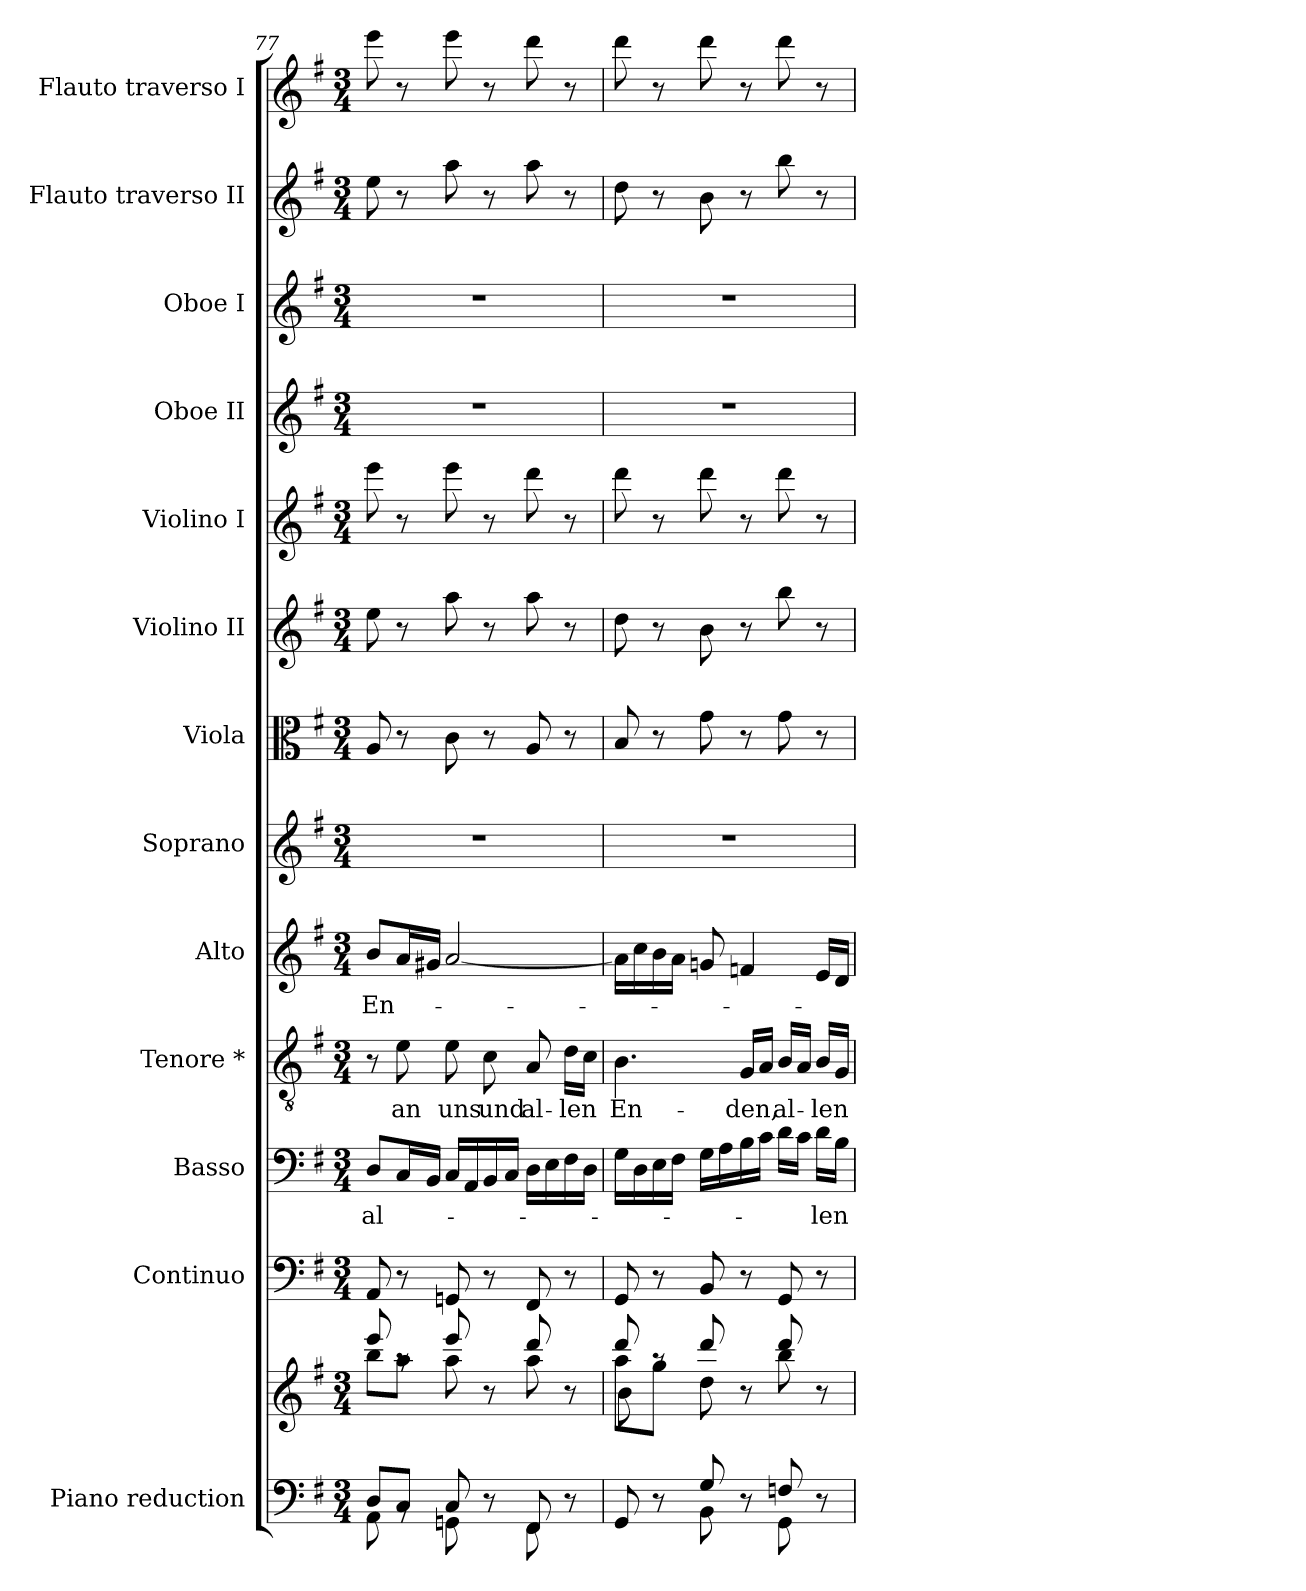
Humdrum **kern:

**kern	**kern	**kern	**kern	**text	**kern	**text	**kern	**text	**kern	**kern	**kern	**kern	**kern	**kern	**kern	**kern
*part13	*part13	*part12	*part11	*part11	*part10	*part10	*part9	*part9	*part8	*part7	*part6	*part5	*part4	*part3	*part2	*part1
*staff14	*staff13	*staff12	*staff11	*staff11	*staff10	*staff10	*staff9	*staff9	*staff8	*staff7	*staff6	*staff5	*staff4	*staff3	*staff2	*staff1
*I"Piano reduction	*	*I"Continuo	*I"Basso	*	*I"Tenore *	*	*I"Alto	*	*I"Soprano	*I"Viola	*I"Violino II	*I"Violino I	*I"Oboe II	*I"Oboe I	*I"Flauto traverso II	*I"Flauto traverso I
*I'Pno	*	*	*	*	*	*	*	*	*	*I'Vla	*I'Vln	*I'Vln	*I'Ob	*I'Ob	*	*
*clefF4	*clefG2	*clefF4	*clefF4	*	*clefGv2	*	*clefG2	*	*clefG2	*clefC3	*clefG2	*clefG2	*clefG2	*clefG2	*clefG2	*clefG2
*k[f#]	*k[f#]	*k[f#]	*k[f#]	*	*k[f#]	*	*k[f#]	*	*k[f#]	*k[f#]	*k[f#]	*k[f#]	*k[f#]	*k[f#]	*k[f#]	*k[f#]
*M3/4	*M3/4	*M3/4	*M3/4	*	*M3/4	*	*M3/4	*	*M3/4	*M3/4	*M3/4	*M3/4	*M3/4	*M3/4	*M3/4	*M3/4
=77	=77	=77	=77	=77	=77	=77	=77	=77	=77	=77	=77	=77	=77	=77	=77	=77
*^	*^	*	*	*	*	*	*	*	*	*	*	*	*	*	*	*
!	!	!	!	!	!	!LO:LY:b	!	!	!	!LO:LY:b	!	!	!	!	!	!	!	!
8D/L	8AA\	8eee/	8bb\L	8AA/	8D/L	al-	8r	.	8b/L	En-	2.r	8A/	8ee\	8eee\	2.r	2.r	8ee\	8eee\
!	!	!	!	!	!	!	!	!LO:LY:b	!	!	!	!	!	!	!	!	!	!
8C/J	8rBB	8raa	8aa\J	8r	16C/L	.	8e\	an	16a/L	.	.	8r	8r	8r	.	.	8r	8r
.	.	.	.	.	16BB/JJ	.	.	.	16g#X/JJ	.	.	.	.	.	.	.	.	.
!	!	!	!	!	!	!	!	!LO:LY:b	!	!	!	!	!	!	!	!	!	!
8C/	8GGn\	8eee/	8aa\	8GGn/	16C/LL	.	8e\	uns	[2a/	.	.	8c\	8aa\	8eee\	.	.	8aa\	8eee\
.	.	.	.	.	16AA/	.	.	.	.	.	.	.	.	.	.	.	.	.
!	!	!	!	!	!	!	!	!LO:LY:b	!	!	!	!	!	!	!	!	!	!
8r	8ryy	8r	8ryy	8r	16BB/	.	8c\	und	.	.	.	8r	8r	8r	.	.	8r	8r
.	.	.	.	.	16C/JJ	.	.	.	.	.	.	.	.	.	.	.	.	.
!	!	!	!	!	!	!	!	!LO:LY:b	!	!	!	!	!	!	!	!	!	!
8FF#/	8FF#\	8ddd/	8aa\	8FF#/	16D\LL	.	8A/	al-	.	.	.	8A/	8aa\	8ddd\	.	.	8aa\	8ddd\
.	.	.	.	.	16E\	.	.	.	.	.	.	.	.	.	.	.	.	.
!	!	!	!	!	!	!	!	!LO:LY:b	!	!	!	!	!	!	!	!	!	!
8r	8ryy	8r	8ryy	8r	16F#\	.	16d\LL	-len	.	.	.	8r	8r	8r	.	.	8r	8r
.	.	.	.	.	16D\JJ	.	16c\JJ	.	.	.	.	.	.	.	.	.	.	.
=78	=78	=78	=78	=78	=78	=78	=78	=78	=78	=78	=78	=78	=78	=78	=78	=78	=78	=78
*	*	*	*^	*	*	*	*	*	*	*	*	*	*	*	*	*	*	*
!	!	!	!	!	!	!	!	!	!LO:LY:b	!	!	!	!	!	!	!	!	!	!
8ryy	8GG/	8ddd:/	8aa\L	8b\	8GG/	16G\LL	.	4.B\	En-	16a\LL]	.	2.r	8B/	8dd\	8ddd\	2.r	2.r	8dd\	8ddd\
.	.	.	.	.	.	16D\	.	.	.	16cc\	.	.	.	.	.	.	.	.	.
8r	8ryy	8raa	8gg\J	2ryy	8r	16E\	.	.	.	16b\	.	.	8r	8r	8r	.	.	8r	8r
.	.	.	.	.	.	16F#\JJ	.	.	.	16a\JJ	.	.	.	.	.	.	.	.	.
8G/	8BB\	8ddd/	8dd\	.	8BB/	16G\LL	.	.	.	8gn/	.	.	8g\	8b\	8ddd\	.	.	8b\	8ddd\
.	.	.	.	.	.	16A\	.	.	.	.	.	.	.	.	.	.	.	.	.
!	!	!	!	!	!	!	!	!	!LO:LY:b	!	!	!	!	!	!	!	!	!	!
8r	8ryy	8r	8ryy	.	8r	16B\	.	16G/LL	-den,	4fn/	.	.	8r	8r	8r	.	.	8r	8r
.	.	.	.	.	.	16c\JJ	.	16A/JJ	.	.	.	.	.	.	.	.	.	.	.
!	!	!	!	!	!	!	!	!	!LO:LY:b	!	!	!	!	!	!	!	!	!	!
8Fn/	8GG\	8ddd/	8bb\	.	8GG/	16d\LL	.	16B/LL	al-	.	.	.	8g\	8bb\	8ddd\	.	.	8bb\	8ddd\
.	.	.	.	.	.	16c\JJ	.	16A/JJ	.	.	.	.	.	.	.	.	.	.	.
!	!	!	!	!	!	!	!LO:LY:b	!	!LO:LY:b	!	!	!	!	!	!	!	!	!	!
8r	8ryy	8r	8ryy	8ryy	8r	16d\LL	-len	16B/LL	-len	16e/LL	.	.	8r	8r	8r	.	.	8r	8r
.	.	.	.	.	.	16B\JJ	.	16G/JJ	.	16d/JJ	.	.	.	.	.	.	.	.	.
*v	*v	*	*	*	*	*	*	*	*	*	*	*	*	*	*	*	*	*	*
*	*v	*v	*v	*	*	*	*	*	*	*	*	*	*	*	*	*	*	*
=	=	=	=	=	=	=	=	=	=	=	=	=	=	=	=	=
*-	*-	*-	*-	*-	*-	*-	*-	*-	*-	*-	*-	*-	*-	*-	*-	*-
